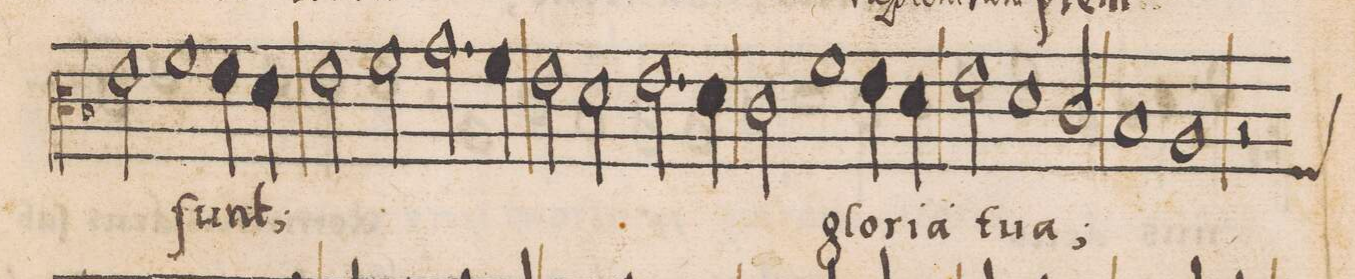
**kern	**text
*I"CANTVS	*
*clefC2	*
*k[b-]	*
*met(C|)	*
*M2/1	*
*clefC3	*
2e\	.
1f\	ſunt;
=45-	=45-
4e\	.
4d\	.
2e\	.
2f\	.
=46-	=46-
2.g\	.
4f\	.
2e\	.
2d\	.
=47-	=47-
2.e\	.
4d\	.
2c\	.
1f\	glo-
=48-	=48-
4e\	-ri-
4d\	-a
2e\	tu-
1d\	-a;
=49-	=49-
2c/	.
1B-	.
=50-	=50-
1A	.
*custos:F	*
2r	.
*-	*-
